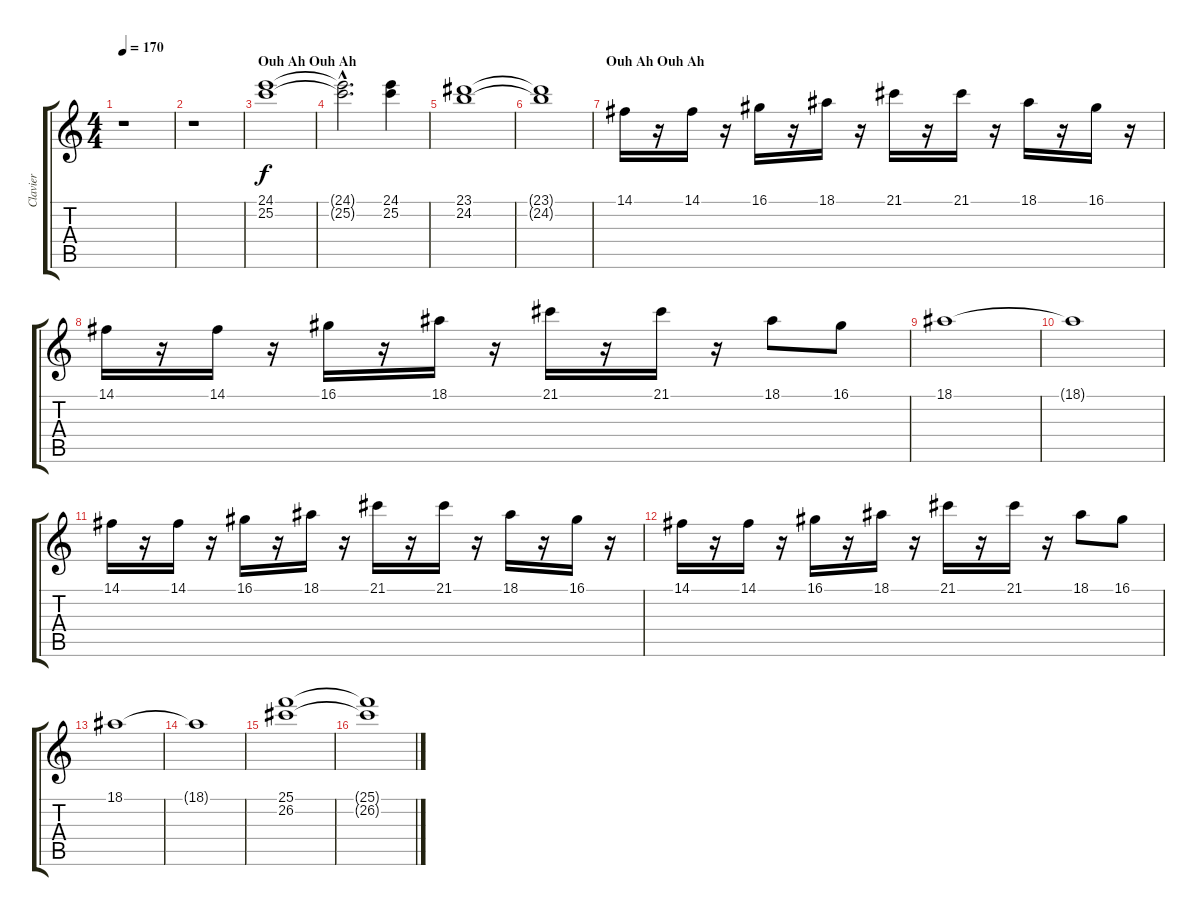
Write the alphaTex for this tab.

\track ("Clavier" "Clavier") {instrument percussiveorgan}
\staff {score tabs}
\tuning (E4 B3 G3 D3 A2 E2) {hide}
\ts (4 4)
\tempo 170
\clef g2
\ks c
r.1{dy f} |
r.1 |
\section ("" "Ouh Ah Ouh Ah")
(24.1 25.2).1 |
(24.1{hac t} 25.2{hac t}).2{d} (24.1 25.2).4 |
(23.1 24.2).1 |
(23.1{t} 24.2{t}).1 |
\section ("" "Ouh Ah Ouh Ah")
14.1.16 r.16 14.1.16 r.16 16.1.16 r.16 18.1.16 r.16 21.1.16 r.16 21.1.16 r.16 18.1.16 r.16 16.1.16 r.16 |
14.1.16 r.16 14.1.16 r.16 16.1.16 r.16 18.1.16 r.16 21.1.16 r.16 21.1.16 r.16 18.1.8 16.1.8 |
18.1.1 |
18.1{t}.1 |
14.1.16 r.16 14.1.16 r.16 16.1.16 r.16 18.1.16 r.16 21.1.16 r.16 21.1.16 r.16 18.1.16 r.16 16.1.16 r.16 |
14.1.16 r.16 14.1.16 r.16 16.1.16 r.16 18.1.16 r.16 21.1.16 r.16 21.1.16 r.16 18.1.8 16.1.8 |
18.1.1 |
18.1{t}.1 |
(25.1 26.2).1 |
(25.1{t} 26.2{t}).1
